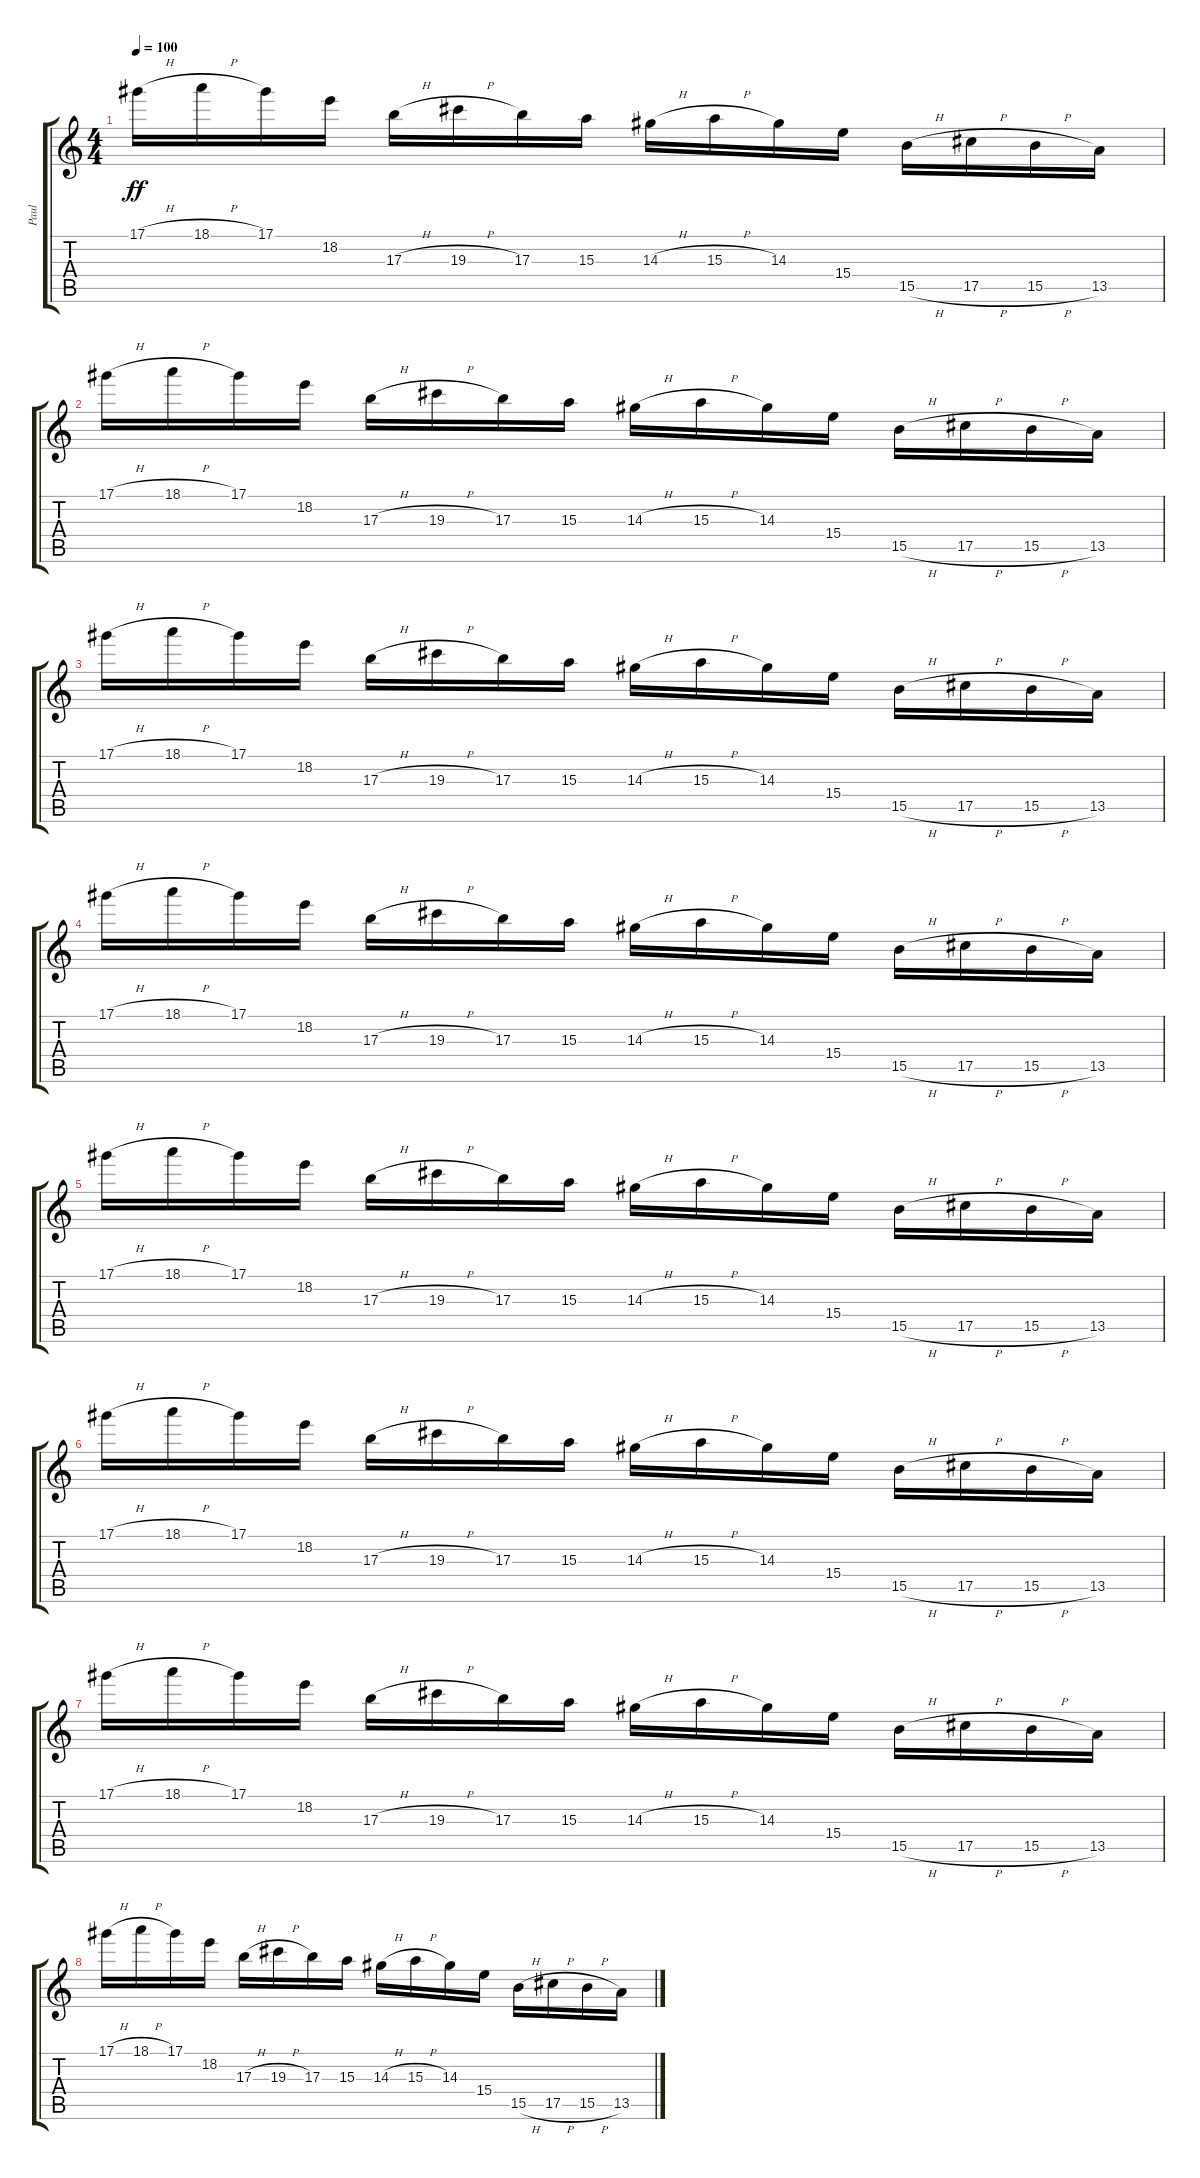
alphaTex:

\track ("Paul" "Paul") {instrument distortionguitar}
\staff {score tabs}
\tuning (Eb4 Bb3 Gb3 Db3 Ab2 Db2) {hide}
\ts (4 4)
\tempo 100
\clef g2
\ks c
17.1{h}.16{dy ff balance 16} 18.1{h}.16 17.1.16 18.2.16 17.3{h}.16 19.3{h}.16 17.3.16 15.3.16 14.3{h}.16 15.3{h}.16 14.3.16 15.4.16 15.5{h}.16 17.5{h}.16 15.5{h}.16 13.5.16 |
17.1{h}.16{balance 0} 18.1{h}.16 17.1.16 18.2.16 17.3{h}.16 19.3{h}.16 17.3.16 15.3.16 14.3{h}.16 15.3{h}.16 14.3.16 15.4.16 15.5{h}.16 17.5{h}.16 15.5{h}.16 13.5.16 |
17.1{h}.16{balance 16} 18.1{h}.16 17.1.16 18.2.16 17.3{h}.16 19.3{h}.16 17.3.16 15.3.16 14.3{h}.16 15.3{h}.16 14.3.16 15.4.16 15.5{h}.16 17.5{h}.16 15.5{h}.16 13.5.16 |
17.1{h}.16{volume 0 balance 0} 18.1{h}.16 17.1.16 18.2.16 17.3{h}.16 19.3{h}.16 17.3.16 15.3.16 14.3{h}.16 15.3{h}.16 14.3.16 15.4.16 15.5{h}.16 17.5{h}.16 15.5{h}.16 13.5.16 |
17.1{h}.16{balance 16} 18.1{h}.16 17.1.16 18.2.16 17.3{h}.16 19.3{h}.16 17.3.16 15.3.16 14.3{h}.16 15.3{h}.16 14.3.16 15.4.16 15.5{h}.16 17.5{h}.16 15.5{h}.16 13.5.16 |
17.1{h}.16{balance 0} 18.1{h}.16 17.1.16 18.2.16 17.3{h}.16 19.3{h}.16 17.3.16 15.3.16 14.3{h}.16 15.3{h}.16 14.3.16 15.4.16 15.5{h}.16 17.5{h}.16 15.5{h}.16 13.5.16 |
17.1{h}.16{balance 16} 18.1{h}.16 17.1.16 18.2.16 17.3{h}.16 19.3{h}.16 17.3.16 15.3.16 14.3{h}.16 15.3{h}.16 14.3.16 15.4.16 15.5{h}.16 17.5{h}.16 15.5{h}.16 13.5.16 |
17.1{h}.16{balance 0} 18.1{h}.16 17.1.16 18.2.16 17.3{h}.16 19.3{h}.16 17.3.16 15.3.16 14.3{h}.16 15.3{h}.16 14.3.16 15.4.16 15.5{h}.16 17.5{h}.16 15.5{h}.16 13.5.16
